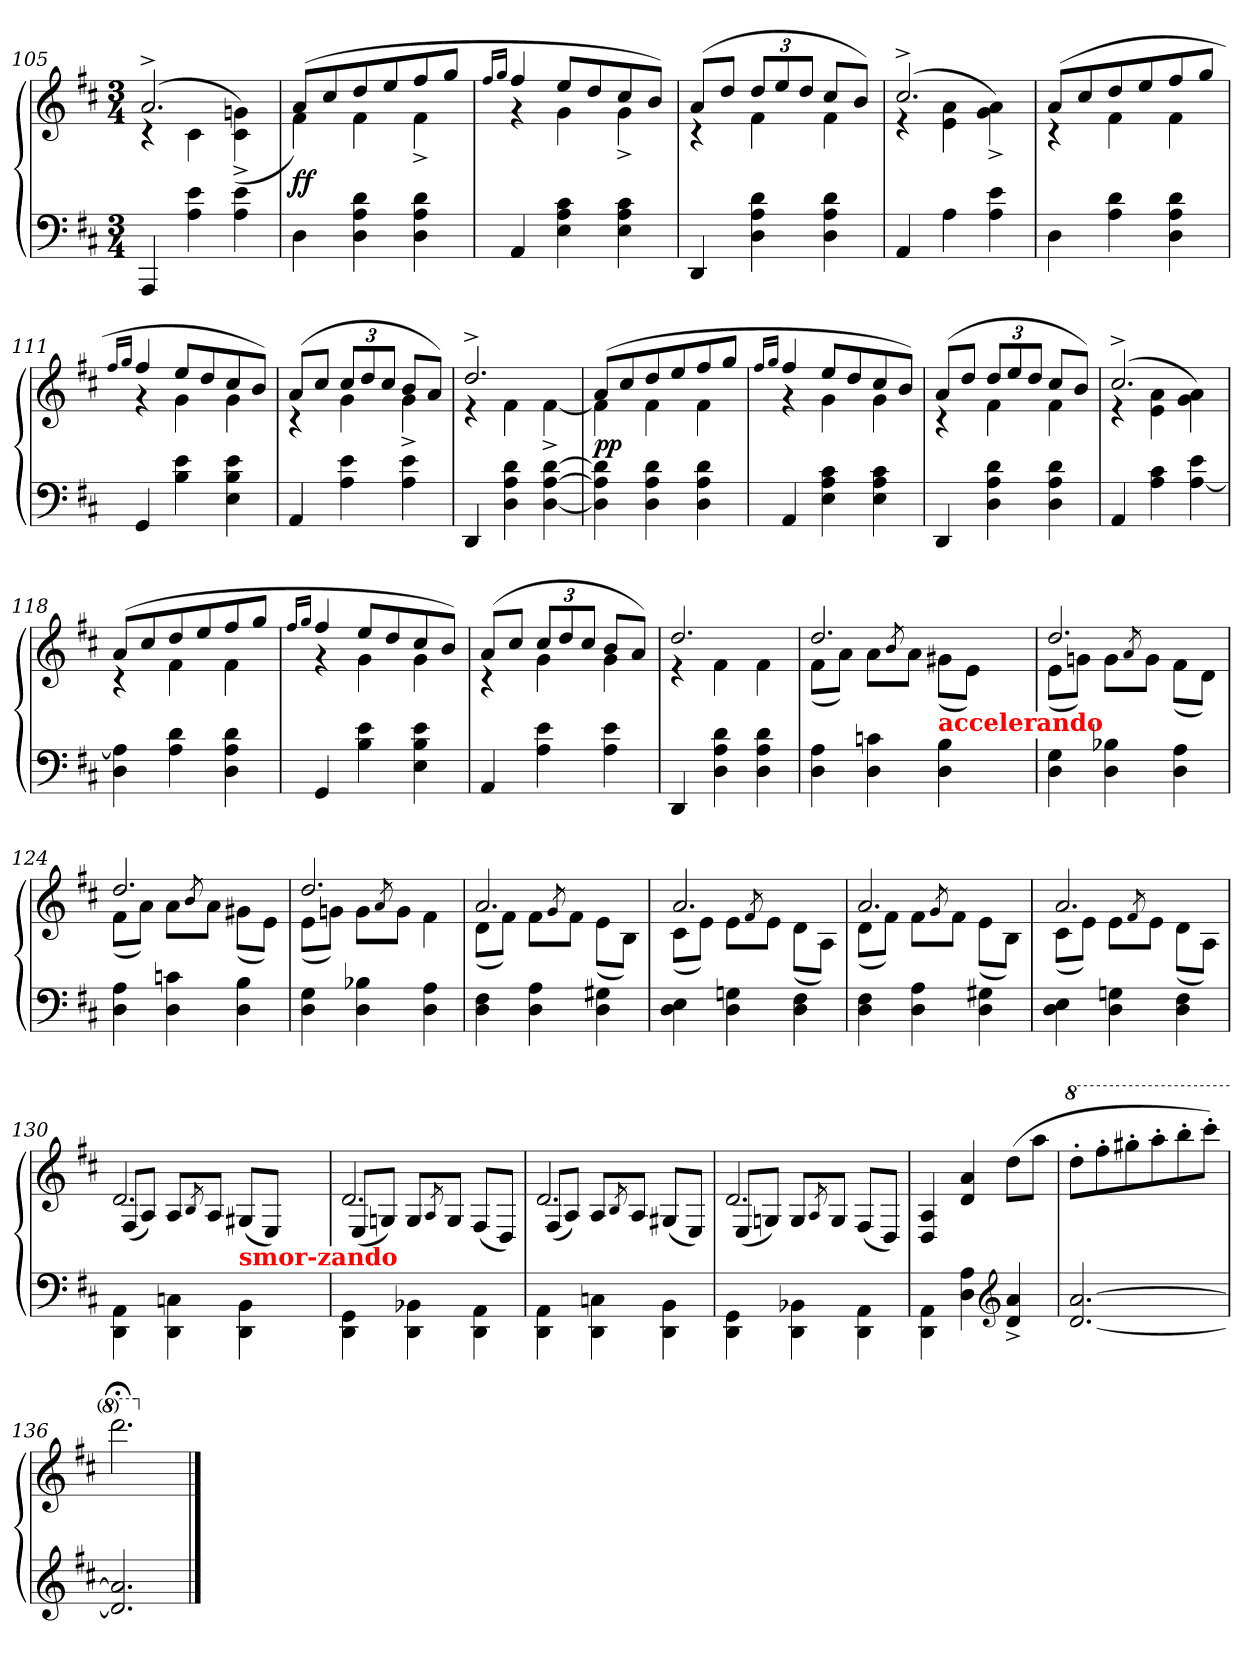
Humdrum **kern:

**kern	**kern	**dynam
*part1	*part1	*part1
*staff2	*staff1	*staff1/2
*clefF4	*clefG2	*
*k[f#c#]	*k[f#c#]	*
*M3/4	*M3/4	*
=105	=105	=105
*	*^	*
4AAA	(2.a^>	4rc	.
4e 4A	.	4c#	.
4e 4A	.	(>4gn^> 4c#^>)	.
=106	=106	=106	=106
4D	(>8aL	4f#)	ff
.	8cc#	.	.
4d 4A 4D	8dd	4f#	.
.	8ee	.	.
4d 4A 4D	8ff#	4f#^<	.
.	8ggJ	.	.
=107	=107	=107	=107
.	16qff#/LL	.	.
.	16qgg/JJ	.	.
4AA	4ff#	4rg	.
4c# 4A 4E	8eeL	4g	.
.	8dd	.	.
4c# 4A 4E	8cc#	4g^<	.
.	8bJ)	.	.
=108	=108	=108	=108
4DD	(>8a/L	4rc	.
.	8ddJ	.	.
*	*Xbrackettup	*	*
4d 4A 4D	12ddL	4f#	.
.	12ee	.	.
.	12ddJ	.	.
4d 4A 4D	8cc#L	4f#	.
.	8bJ)	.	.
=109	=109	=109	=109
4AA	(>2.cc#^>	4re	.
4A	.	4a 4e	.
4e 4A	.	4a^< 4g^<)	.
=110	=110	=110	=110
4D	(>8aL	4rc	.
.	8cc#	.	.
4d 4A	8dd	4f#	.
.	8ee	.	.
4d 4A 4D	8ff#	4f#	.
.	8ggJ	.	.
=111	=111	=111	=111
.	16qff#/LL	.	.
.	16qgg/JJ	.	.
4GG	4ff#	4rg	.
4e 4B	8eeL	4g	.
.	8dd	.	.
4e 4B 4E	8cc#	4g	.
.	8bJ)	.	.
=112	=112	=112	=112
4AA	(>8a/L	4rc	.
.	8cc#J	.	.
4e 4A	12cc#L	4g	.
.	12dd	.	.
.	12cc#J	.	.
4e 4A	8bL	4g^<	.
.	8aJ)	.	.
=113	=113	=113	=113
4DD	2.dd^>	4re	.
4d 4A 4D	.	4f#	.
[4d [4A [4D	.	[4f#^<	.
=114	=114	=114	=114
4d] 4A] 4D]	(>8aL	4f#]	pp
.	8cc#	.	.
4d 4A 4D	8dd	4f#	.
.	8ee	.	.
4d 4A 4D	8ff#	4f#	.
.	8ggJ	.	.
=115	=115	=115	=115
.	16qff#/LL	.	.
.	16qgg/JJ	.	.
4AA	4ff#	4rg	.
4c# 4A 4E	8eeL	4g	.
.	8dd	.	.
4c# 4A 4E	8cc#	4g	.
.	8bJ)	.	.
=116	=116	=116	=116
4DD	(>8aL	4rc	.
.	8ddJ	.	.
4d 4A 4D	12ddL	4f#	.
.	12ee	.	.
.	12ddJ	.	.
4d 4A 4D	8cc#L	4f#	.
.	8bJ)	.	.
=117	=117	=117	=117
4AA	(>2.cc#^>	4re	.
4c# 4A	.	4a 4e	.
4e [4A	.	4a 4g)	.
=118	=118	=118	=118
4A] 4D	(>8aL	4rc	.
.	8cc#	.	.
4d 4A	8dd	4f#	.
.	8ee	.	.
4d 4A 4D	8ff#	4f#	.
.	8ggJ	.	.
=119	=119	=119	=119
.	16qff#/LL	.	.
.	16qgg/JJ	.	.
4GG	4ff#	4rg	.
4e 4B	8eeL	4g	.
.	8dd	.	.
4e 4B 4E	8cc#	4g	.
.	8bJ)	.	.
=120	=120	=120	=120
4AA	(>8aL	4rc	.
.	8cc#J	.	.
4e 4A	12cc#L	4g	.
.	12dd	.	.
.	12cc#J	.	.
4e 4A	8bL	4g	.
.	8aJ)	.	.
=121	=121	=121	=121
4DD	2.dd	4re	.
4d 4A 4D	.	4f#	.
4d 4A 4D	.	4f#	.
=122	=122	=122	=122
4A 4D	2.dd	(>8f#L	.
.	.	8aJ)	.
4cn 4D	.	8aL	.
.	.	8qb/	.
.	.	8aJ	.
!	!	!LO:TX:b:B:color=red:t=accelerando	!
4B 4D	.	(>8g#XL	.
.	.	8eJ)	.
4ryy	4ryy	4ryy	.
=123	=123	=123	=123
4G 4D	2.dd	(>8eL	.
.	.	8gnJ)	.
4B-X 4D	.	8gL	.
.	.	8qa/	.
.	.	8gJ	.
4A 4D	.	(>8f#L	.
.	.	8dJ)	.
=124	=124	=124	=124
4A 4D	2.dd	(>8f#L	.
.	.	8aJ)	.
4cn 4D	.	8aL	.
.	.	8qb/	.
.	.	8aJ	.
4B 4D	.	(>8g#XL	.
.	.	8eJ)	.
=125	=125	=125	=125
4G 4D	2.dd	(>8eL	.
.	.	8gnJ)	.
4B-X 4D	.	8gL	.
.	.	8qa/	.
.	.	8gJ	.
4A 4D	.	4f#	.
=126	=126	=126	=126
4F# 4D	2.a	(<8dL	.
.	.	8f#J)	.
4A 4D	.	8f#L	.
.	.	8qg/	.
.	.	8f#J	.
4G#X 4D	.	(>8eL	.
.	.	8BJ)	.
=127	=127	=127	=127
4E 4D	2.a	(>8c#L	.
.	.	8eJ)	.
4Gn 4D	.	8eL	.
.	.	8qf#/	.
.	.	8eJ	.
4F# 4D	.	(>8dL	.
.	.	8AJ)	.
=128	=128	=128	=128
4F# 4D	2.a	(<8dL	.
.	.	8f#J)	.
4A 4D	.	8f#L	.
.	.	8qg/	.
.	.	8f#J	.
4G#X 4D	.	(>8eL	.
.	.	8BJ)	.
=129	=129	=129	=129
4E 4D	2.a	(>8c#L	.
.	.	8eJ)	.
4Gn 4D	.	8eL	.
.	.	8qf#/	.
.	.	8eJ	.
4F# 4D	.	(>8dL	.
.	.	8AJ)	.
=130	=130	=130	=130
4AA\ 4DD\	2.d	(<8F#/L	.
.	.	8A/J)	.
4Cn\ 4DD\	.	8A/L	.
.	.	8qB/	.
.	.	8A/J	.
!	!	!LO:TX:b:B:color=red:t=smor-zando	!
4BB\ 4DD\	.	(<8G#XL	.
.	.	8E/J)	.
4ryy	4ryy	4ryy	.
=131	=131	=131	=131
4GG\ 4DD\	2.d	(<8E/L	.
.	.	8Gn/J)	.
4BB-X\ 4DD\	.	8G/L	.
.	.	8qA/	.
.	.	8G/J	.
4AA\ 4DD\	.	(<8F#/L	.
.	.	8D/J)	.
=132	=132	=132	=132
4AA\ 4DD\	2.d	(<8F#/L	.
.	.	8A/J)	.
4Cn\ 4DD\	.	8A/L	.
.	.	8qB/	.
.	.	8A/J	.
4BB\ 4DD\	.	(<8G#XL	.
.	.	8E/J)	.
=133	=133	=133	=133
4GG\ 4DD\	2.d	(<8E/L	.
.	.	8Gn/J)	.
4BB-X\ 4DD\	.	8G/L	.
.	.	8qA/	.
.	.	8G/J	.
4AA\ 4DD\	.	(<8F#/L	.
.	.	8D/J)	.
*	*v	*v	*
=134	=134	=134
4AA\ 4DD\	4A/ 4D/	.
4A 4D	4a 4d	.
*clefG2	*	*
4a^> 4d^>	(>8ddL	.
.	8aaJ	.
=135	=135	=135
*	*8va	*
[2.a [2.d	8ddd'L	.
.	8fff#'	.
.	8ggg#X'	.
.	8aaa'	.
.	8bbb'	.
.	8cccc#'J)	.
=136	=136	=136
2.a]/ 2.d]/	2.dddd;<	.
*	*X8va	*
==	==	==
*-	*-	*-
